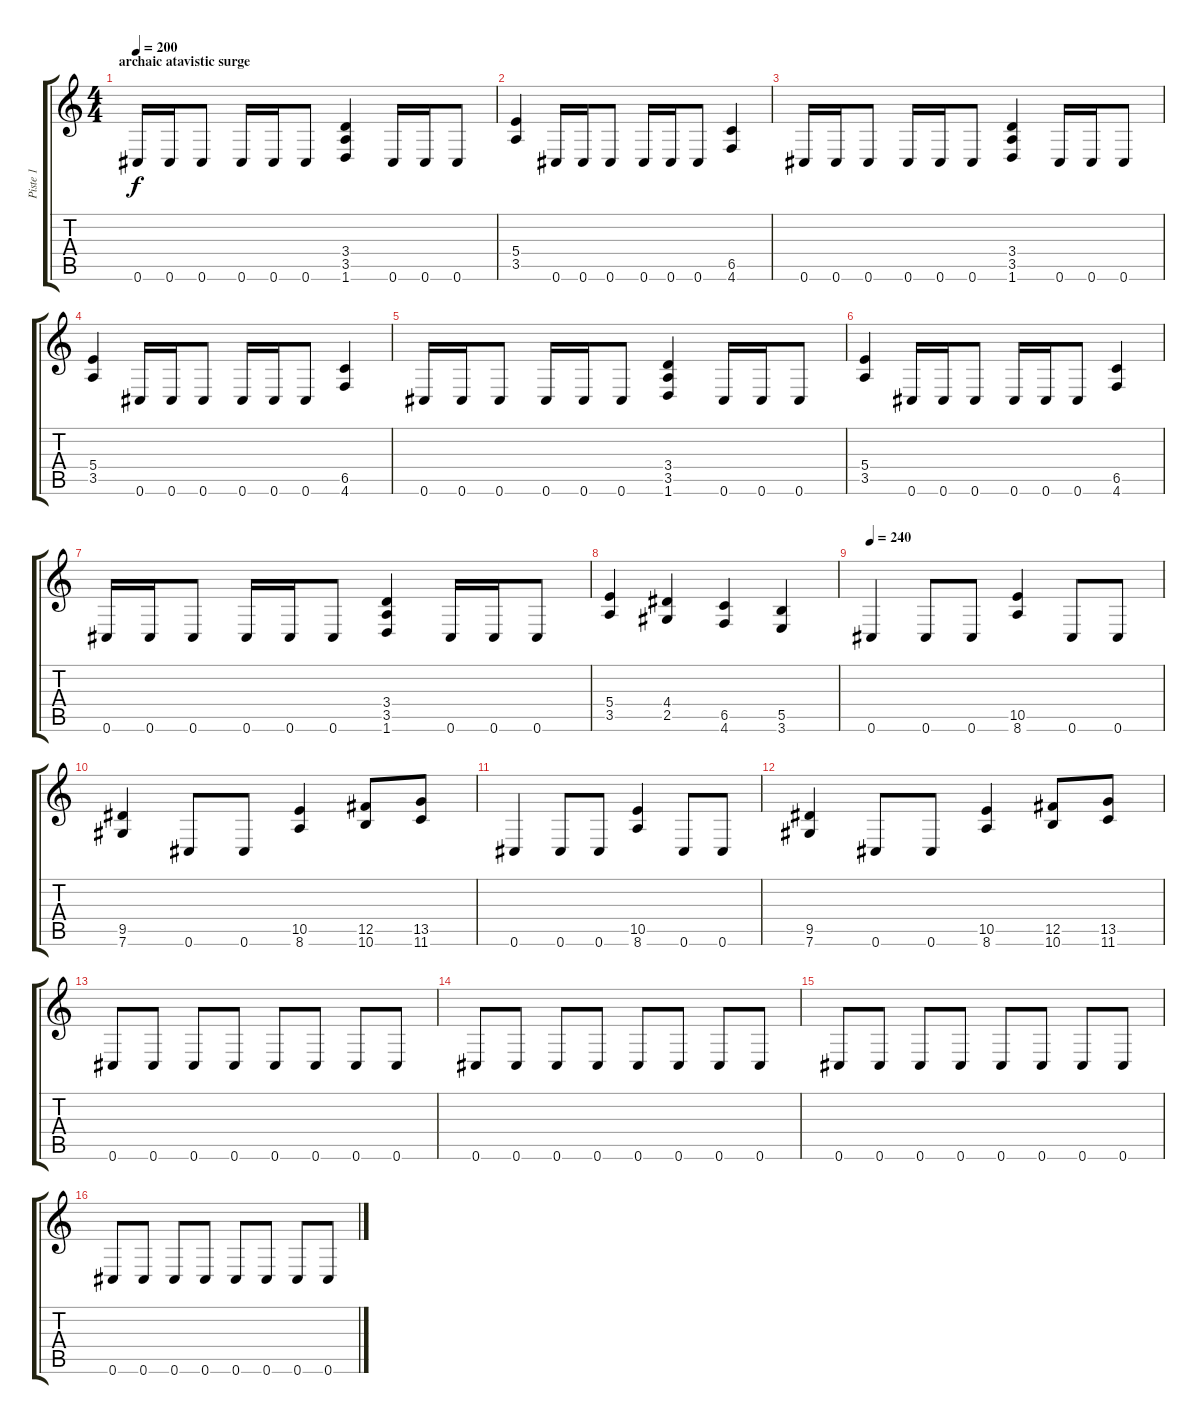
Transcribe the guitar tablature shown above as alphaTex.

\track ("Piste 1" "Piste 1") {instrument distortionguitar}
\staff {score tabs}
\tuning (Db4 Ab3 E3 B2 Gb2 Db2) {hide}
\ts (4 4)
\section ("" "archaic atavistic surge")
\tempo 200
\clef g2
\ks c
0.6.16{dy f} 0.6.16 0.6.8 0.6.16 0.6.16 0.6.8 (3.4 3.5 1.6).4 0.6.16 0.6.16 0.6.8 |
(5.4 3.5).4 0.6.16 0.6.16 0.6.8 0.6.16 0.6.16 0.6.8 (6.5 4.6).4 |
0.6.16 0.6.16 0.6.8 0.6.16 0.6.16 0.6.8 (3.4 3.5 1.6).4 0.6.16 0.6.16 0.6.8 |
(5.4 3.5).4 0.6.16 0.6.16 0.6.8 0.6.16 0.6.16 0.6.8 (6.5 4.6).4 |
0.6.16 0.6.16 0.6.8 0.6.16 0.6.16 0.6.8 (3.4 3.5 1.6).4 0.6.16 0.6.16 0.6.8 |
(5.4 3.5).4 0.6.16 0.6.16 0.6.8 0.6.16 0.6.16 0.6.8 (6.5 4.6).4 |
0.6.16 0.6.16 0.6.8 0.6.16 0.6.16 0.6.8 (3.4 3.5 1.6).4 0.6.16 0.6.16 0.6.8 |
(5.4 3.5).4 (4.4 2.5).4 (6.5 4.6).4 (5.5 3.6).4 |
\tempo 240
0.6.4 0.6.8 0.6.8 (10.5 8.6).4 0.6.8 0.6.8 |
(9.5 7.6).4 0.6.8 0.6.8 (10.5 8.6).4 (12.5 10.6).8 (13.5 11.6).8 |
0.6.4 0.6.8 0.6.8 (10.5 8.6).4 0.6.8 0.6.8 |
(9.5 7.6).4 0.6.8 0.6.8 (10.5 8.6).4 (12.5 10.6).8 (13.5 11.6).8 |
0.6.8 0.6.8 0.6.8 0.6.8 0.6.8 0.6.8 0.6.8 0.6.8 |
0.6.8 0.6.8 0.6.8 0.6.8 0.6.8 0.6.8 0.6.8 0.6.8 |
0.6.8 0.6.8 0.6.8 0.6.8 0.6.8 0.6.8 0.6.8 0.6.8 |
0.6.8 0.6.8 0.6.8 0.6.8 0.6.8 0.6.8 0.6.8 0.6.8
